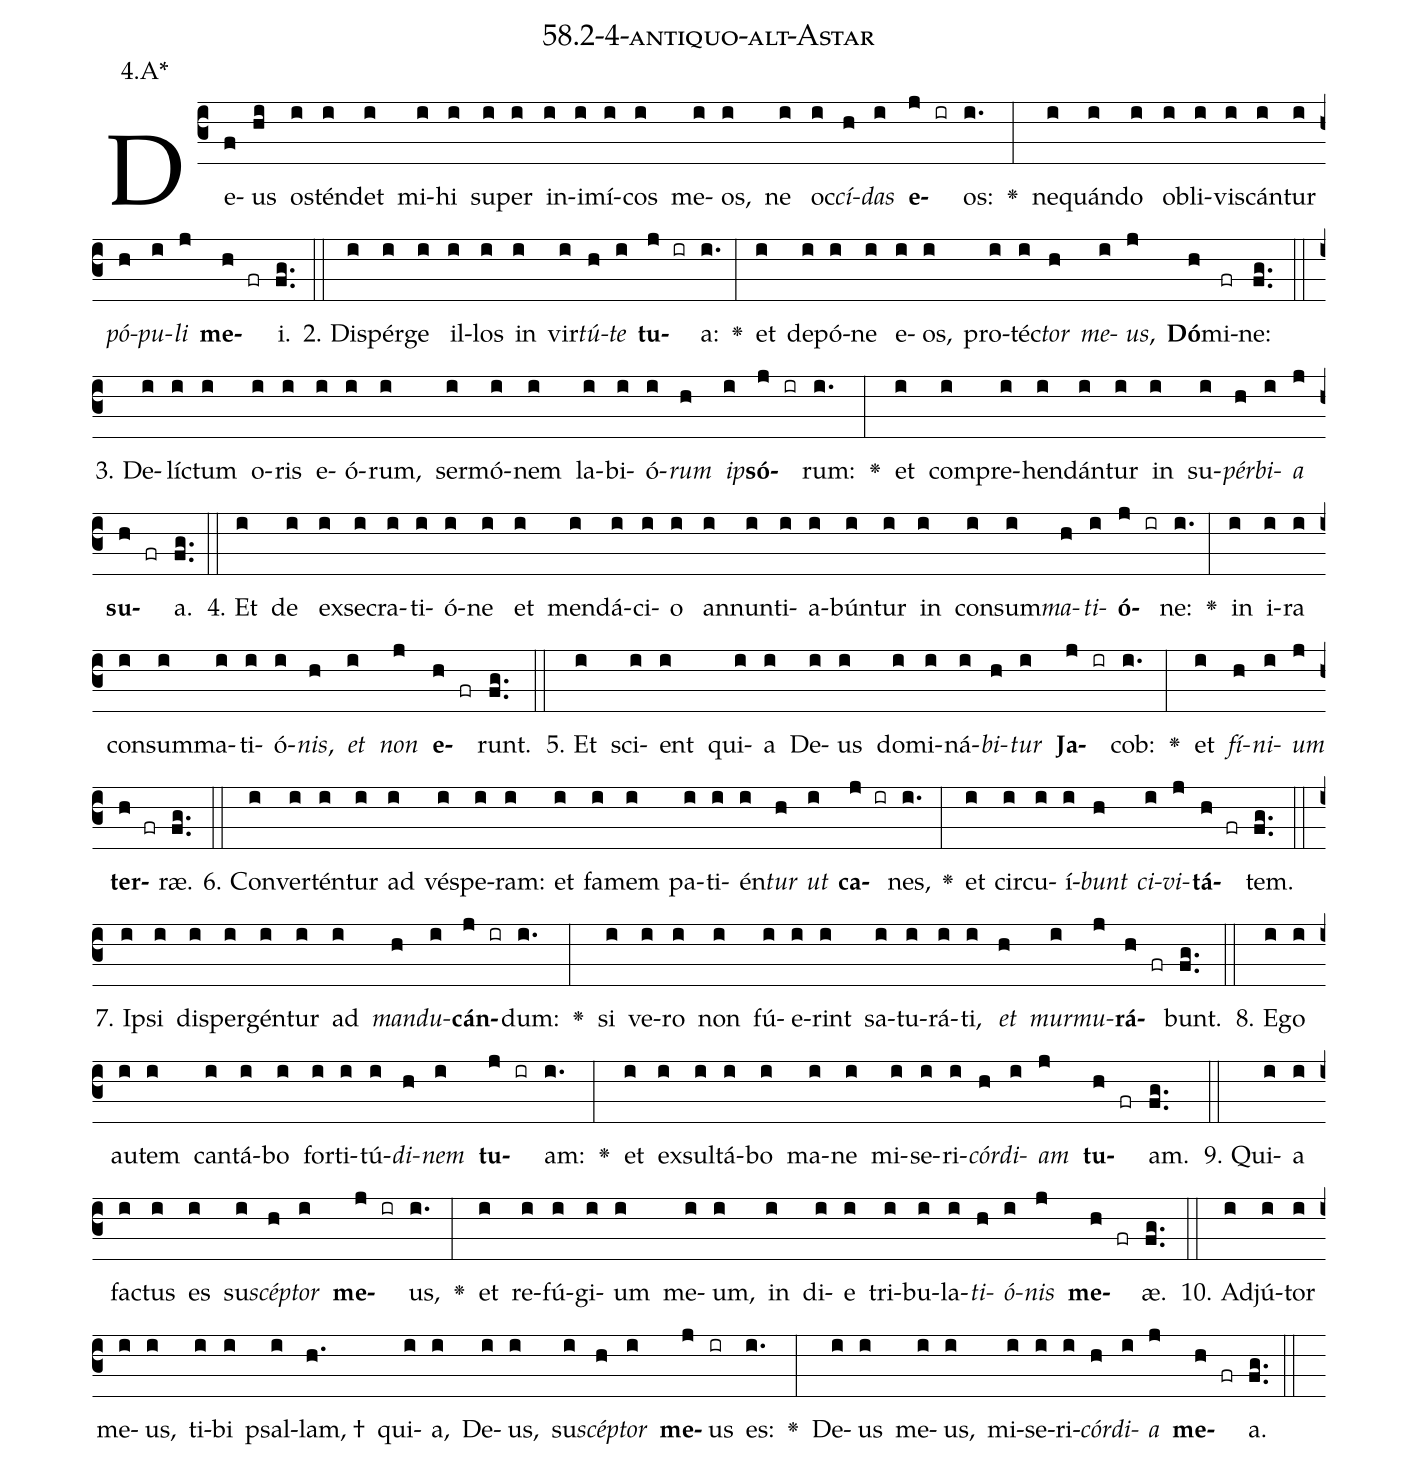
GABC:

name: 58.2-4-antiquo-alt-Astar;
annotation: 4.A*;
%%
(c3)De(f)us(hi) os(i)tén(i)det(i) mi(i)hi(i) su(i)per(i) in(i)i(i)mí(i)cos(i) me(i)os,(i) ne(i) oc(i)<i>cí</i>(h)<i>das</i>(i) <b>e</b>(j ir)os:(i.) <v>\greheightstar</v>(:) ne(i)quán(i)do(i) ob(i)li(i)vis(i)cán(i)tur(i) <i>pó</i>(h)<i>pu</i>(i)<i>li</i>(j) <b>me</b>(h fr)i.(fg..) (::)
2. Di(i)spér(i)ge(i) il(i)los(i) in(i) vir(i)<i>tú</i>(h)<i>te</i>(i) <b>tu</b>(j ir)a:(i.) <v>\greheightstar</v>(:) et(i) de(i)pó(i)ne(i) e(i)os,(i) pro(i)téc(i)<i>tor</i>(h) <i>me</i>(i)<i>us</i>,(j) <b>Dó</b>(h)mi(fr)ne:(fg..) (::)
3. De(i)líc(i)tum(i) o(i)ris(i) e(i)ó(i)rum,(i) ser(i)mó(i)nem(i) la(i)bi(i)ó(i)<i>rum</i>(h) <i>ip</i>(i)<b>só</b>(j ir)rum:(i.) <v>\greheightstar</v>(:) et(i) com(i)pre(i)hen(i)dán(i)tur(i) in(i) su(i)<i>pér</i>(h)<i>bi</i>(i)<i>a</i>(j) <b>su</b>(h fr)a.(fg..) (::)
4. Et(i) de(i) ex(i)se(i)cra(i)ti(i)ó(i)ne(i) et(i) men(i)dá(i)ci(i)o(i) an(i)nun(i)ti(i)a(i)bún(i)tur(i) in(i) con(i)sum(i)<i>ma</i>(h)<i>ti</i>(i)<b>ó</b>(j ir)ne:(i.) <v>\greheightstar</v>(:) in(i) i(i)ra(i) con(i)sum(i)ma(i)ti(i)ó(i)<i>nis</i>,(h) <i>et</i>(i) <i>non</i>(j) <b>e</b>(h fr)runt.(fg..) (::)
5. Et(i) sci(i)ent(i) qui(i)a(i) De(i)us(i) do(i)mi(i)ná(i)<i>bi</i>(h)<i>tur</i>(i) <b>Ja</b>(j ir)cob:(i.) <v>\greheightstar</v>(:) et(i) <i>fí</i>(h)<i>ni</i>(i)<i>um</i>(j) <b>ter</b>(h fr)ræ.(fg..) (::)
6. Con(i)ver(i)tén(i)tur(i) ad(i) vés(i)pe(i)ram:(i) et(i) fa(i)mem(i) pa(i)ti(i)én(i)<i>tur</i>(h) <i>ut</i>(i) <b>ca</b>(j ir)nes,(i.) <v>\greheightstar</v>(:) et(i) cir(i)cu(i)í(i)<i>bunt</i>(h) <i>ci</i>(i)<i>vi</i>(j)<b>tá</b>(h fr)tem.(fg..) (::)
7. Ip(i)si(i) di(i)sper(i)gén(i)tur(i) ad(i) <i>man</i>(h)<i>du</i>(i)<b>cán</b>(j ir)dum:(i.) <v>\greheightstar</v>(:) si(i) ve(i)ro(i) non(i) fú(i)e(i)rint(i) sa(i)tu(i)rá(i)ti,(i) <i>et</i>(h) <i>mur</i>(i)<i>mu</i>(j)<b>rá</b>(h fr)bunt.(fg..) (::)
8. E(i)go(i) au(i)tem(i) can(i)tá(i)bo(i) for(i)ti(i)tú(i)<i>di</i>(h)<i>nem</i>(i) <b>tu</b>(j ir)am:(i.) <v>\greheightstar</v>(:) et(i) ex(i)sul(i)tá(i)bo(i) ma(i)ne(i) mi(i)se(i)ri(i)<i>cór</i>(h)<i>di</i>(i)<i>am</i>(j) <b>tu</b>(h fr)am.(fg..) (::)
9. Qui(i)a(i) fac(i)tus(i) es(i) su(i)<i>scép</i>(h)<i>tor</i>(i) <b>me</b>(j ir)us,(i.) <v>\greheightstar</v>(:) et(i) re(i)fú(i)gi(i)um(i) me(i)um,(i) in(i) di(i)e(i) tri(i)bu(i)la(i)<i>ti</i>(h)<i>ó</i>(i)<i>nis</i>(j) <b>me</b>(h fr)æ.(fg..) (::)
10. Ad(i)jú(i)tor(i) me(i)us,(i) ti(i)bi(i) psal(i)lam, †(h.) qui(i)a,(i) De(i)us,(i) su(i)<i>scép</i>(h)<i>tor</i>(i) <b>me</b>(j)us(ir) es:(i.) <v>\greheightstar</v>(:) De(i)us(i) me(i)us,(i) mi(i)se(i)ri(i)<i>cór</i>(h)<i>di</i>(i)<i>a</i>(j) <b>me</b>(h fr)a.(fg..) (::)
